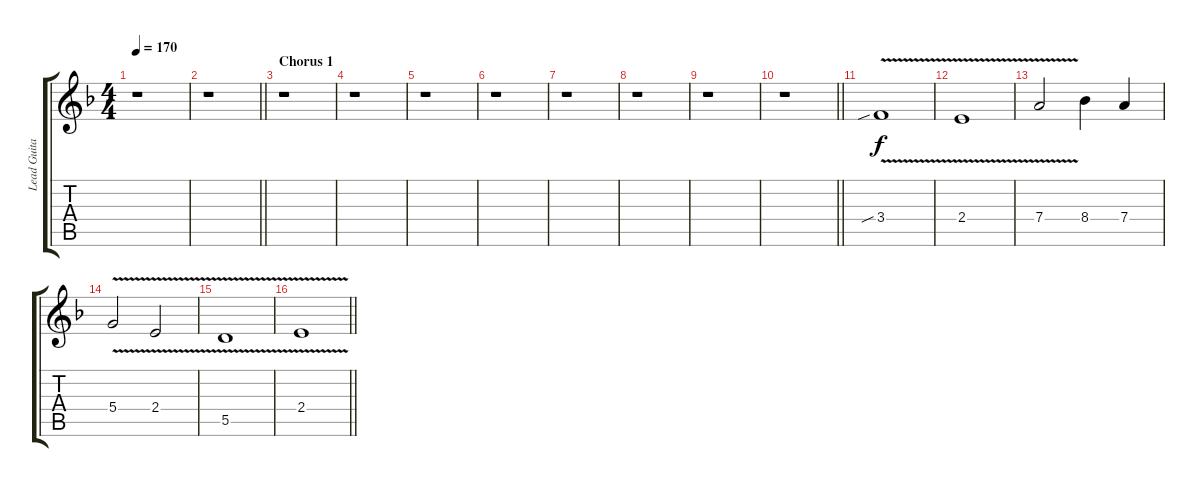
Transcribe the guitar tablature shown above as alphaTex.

\track ("Lead Guitar 2: Tapani Kangas" "Lead Guita") {instrument overdrivenguitar}
\staff {score tabs}
\tuning (E4 B3 G3 D3 A2 E2) {hide}
\ts (4 4)
\tempo 170
\clef g2
\ks dminor
r.1{dy f} |
\barLineRight lightlight
r.1 |
\section ("" "Chorus 1")
r.1 |
r.1 |
r.1 |
r.1 |
r.1 |
r.1 |
r.1 |
\barLineRight lightlight
r.1 |
3.4{v sib}.1 |
2.4{v}.1 |
7.4{v}.2 8.4.4 7.4.4 |
5.4{v}.2 2.4{v}.2 |
5.5{v}.1 |
\barLineRight lightlight
2.4{v}.1
